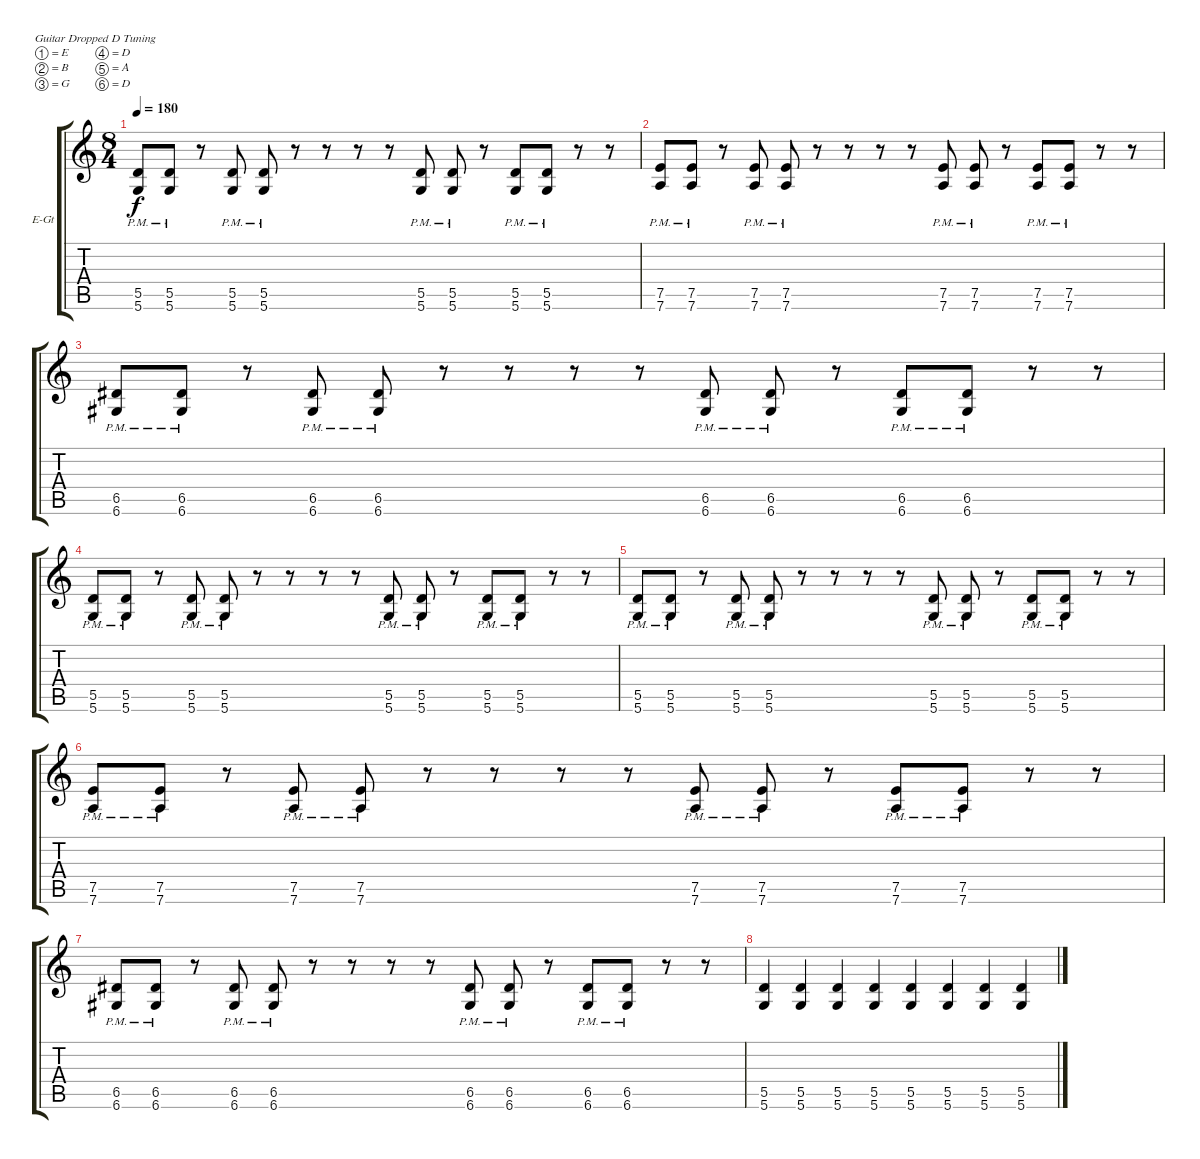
\defaultSystemsLayout 4
\bracketExtendMode groupsimilarinstruments
\firstSystemTrackNameOrientation horizontal
\otherSystemsTrackNameOrientation horizontal
\track ("Electric Guitar" "E-Gt") {instrument overdrivenguitar}
\staff {score tabs}
\tuning (E4 B3 G3 D3 A2 D2)
\ts (8 4)
\tempo 180
\clef g2
\ks c
(5.6{pm} 5.5{pm}).8{dy f} (5.5{pm} 5.6).8 r.8 (5.6{pm} 5.5{pm}).8 (5.6{pm} 5.5{pm}).8 r.8 r.8 r.8 r.8 (5.6{pm} 5.5{pm}).8 (5.5{pm} 5.6{pm}).8 r.8 (5.6{pm} 5.5{pm}).8 (5.5{pm} 5.6).8 r.8 r.8 |
(7.6{pm} 7.5{pm}).8 (7.5{pm} 7.6).8 r.8 (7.6{pm} 7.5{pm}).8 (7.5{pm} 7.6).8 r.8 r.8 r.8 r.8 (7.6{pm} 7.5{pm}).8 (7.5{pm} 7.6).8 r.8 (7.6{pm} 7.5{pm}).8 (7.5{pm} 7.6).8 r.8 r.8 |
(6.6{pm} 6.5{pm}).8 (6.5{pm} 6.6).8 r.8 (6.6{pm} 6.5{pm}).8 (6.6{pm} 6.5{pm}).8 r.8 r.8 r.8 r.8 (6.6{pm} 6.5{pm}).8 (6.5{pm} 6.6{pm}).8 r.8 (6.6{pm} 6.5{pm}).8 (6.5{pm} 6.6).8 r.8 r.8 |
(5.6{pm} 5.5{pm}).8 (5.5{pm} 5.6).8 r.8 (5.6{pm} 5.5{pm}).8 (5.6{pm} 5.5{pm}).8 r.8 r.8 r.8 r.8 (5.6{pm} 5.5{pm}).8 (5.5{pm} 5.6{pm}).8 r.8 (5.6{pm} 5.5{pm}).8 (5.5{pm} 5.6).8 r.8 r.8 |
(5.6{pm} 5.5{pm}).8 (5.5{pm} 5.6).8 r.8 (5.6{pm} 5.5{pm}).8 (5.6{pm} 5.5{pm}).8 r.8 r.8 r.8 r.8 (5.6{pm} 5.5{pm}).8 (5.5{pm} 5.6{pm}).8 r.8 (5.6{pm} 5.5{pm}).8 (5.5{pm} 5.6).8 r.8 r.8 |
(7.6{pm} 7.5{pm}).8 (7.5{pm} 7.6).8 r.8 (7.6{pm} 7.5{pm}).8 (7.5{pm} 7.6).8 r.8 r.8 r.8 r.8 (7.6{pm} 7.5{pm}).8 (7.5{pm} 7.6).8 r.8 (7.6{pm} 7.5{pm}).8 (7.5{pm} 7.6).8 r.8 r.8 |
(6.6{pm} 6.5{pm}).8 (6.5{pm} 6.6).8 r.8 (6.6{pm} 6.5{pm}).8 (6.6{pm} 6.5{pm}).8 r.8 r.8 r.8 r.8 (6.6{pm} 6.5{pm}).8 (6.5{pm} 6.6{pm}).8 r.8 (6.6{pm} 6.5{pm}).8 (6.5{pm} 6.6).8 r.8 r.8 |
(5.6 5.5).4 (5.6 5.5).4 (5.6 5.5).4 (5.6 5.5).4 (5.6 5.5).4 (5.6 5.5).4 (5.5 5.6).4 (5.6 5.5).4
